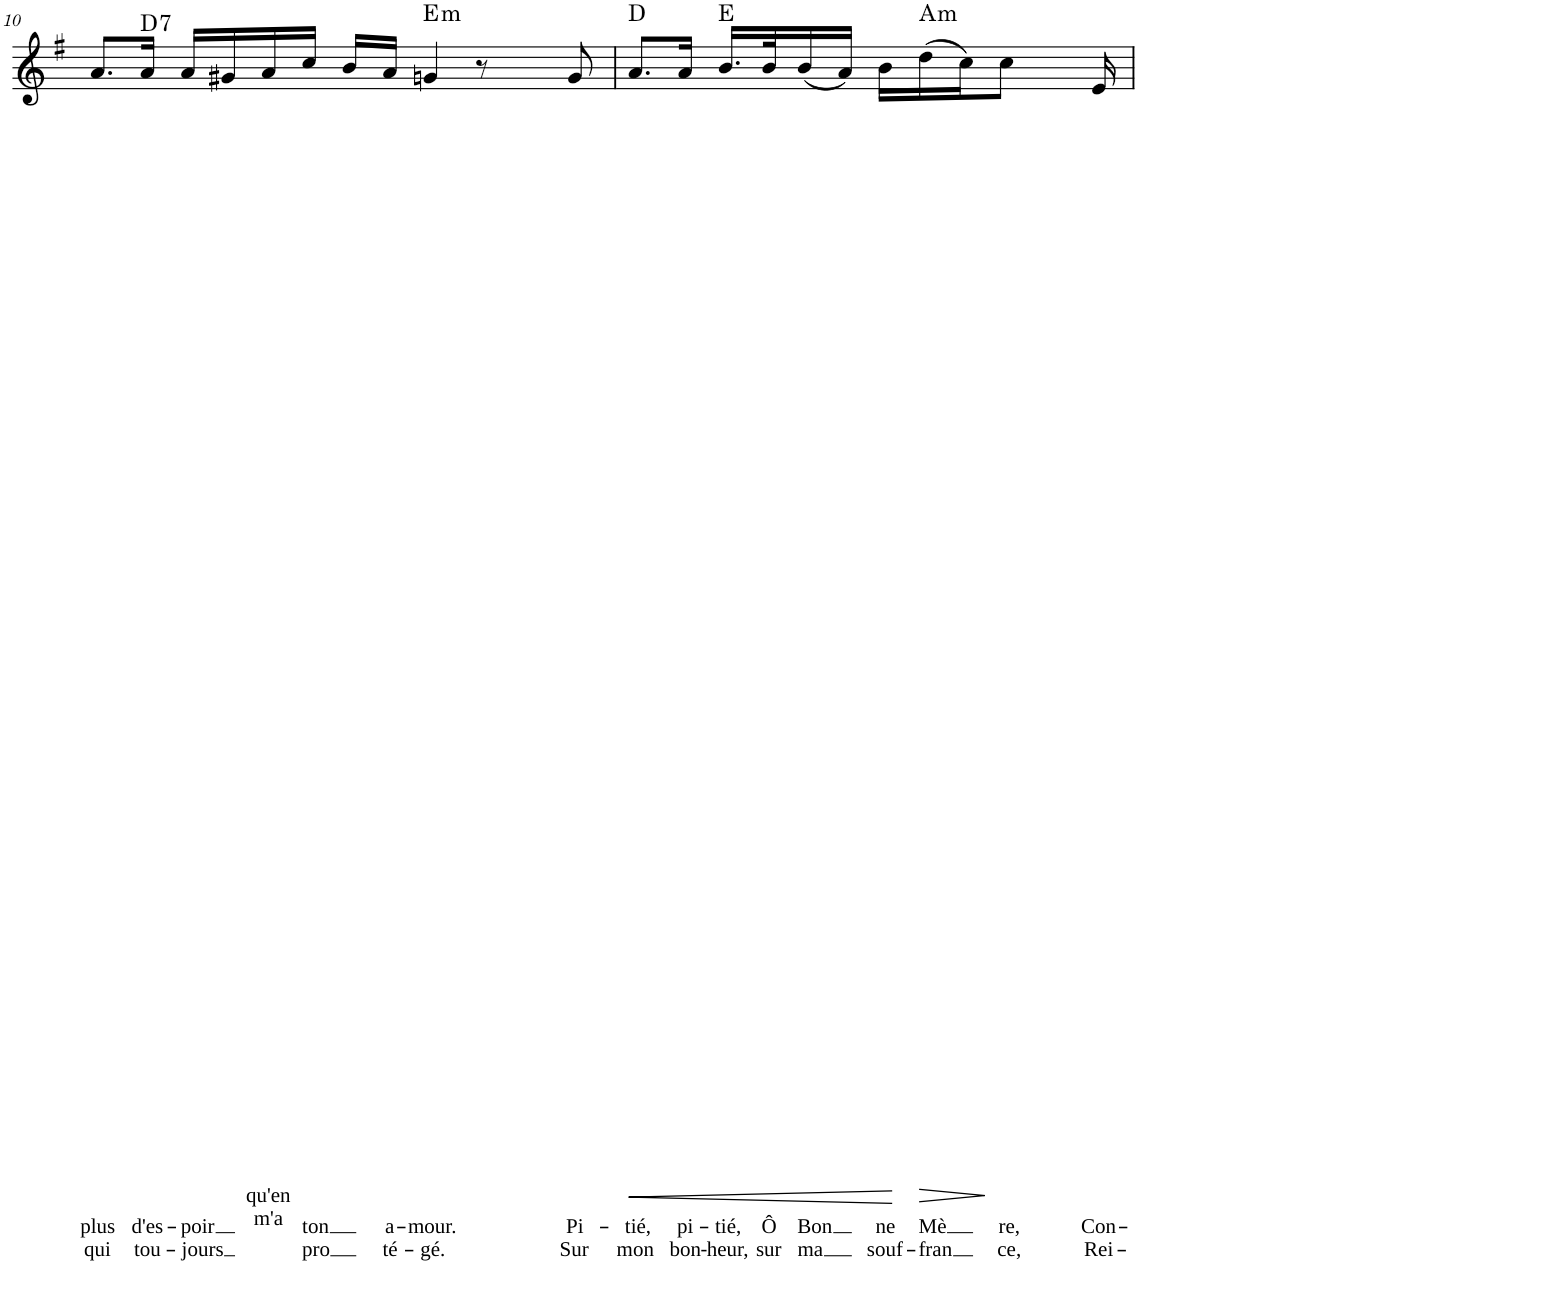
**kern	**text	**text	**dynam	**harte
*part1	*part1	*part1	*part1	*part1
*staff1	*staff1	*staff1	*staff1	*
*I"Voice	*	*	*	*
!!LO:PB:g=z
*clefG2	*	*	*	*
*k[f#]	*	*	*	*
*M4/4	*	*	*	*
=10	=10	=10	=10	=10
!	!LO:LY:b	!LO:LY:b	!	!
8.a/L	plus	qui	.	.
!	!LO:LY:b	!LO:LY:b	!	!LO:H:kt=7
16a/Jk	d'es-	tou-	.	D:7
!	!LO:LY:b	!LO:LY:b	!	!
16a/LL	-poir	-jours	.	.
16g#X/	.	.	.	.
!	!LO:LY:b	!LO:LY:b	!	!
16a/	qu'en	m'a	.	.
!	!LO:LY:b	!LO:LY:b	!	!
16cc/JJ	ton	pro	.	.
16b/LL	.	.	.	.
!	!LO:LY:b	!LO:LY:b	!	!
16a/JJ	a-	té-	.	.
!	!LO:LY:b	!LO:LY:b	!	!LO:H:kt=m
4gn/	-mour.	-gé.	.	E:min
8r	.	.	.	.
8ryy	.	.	.	.
!	!LO:LY:b	!LO:LY:b	!	!
8g/	Pi-	Sur	.	.
=11	=11	=11	=11	=11
!	!LO:LY:b	!LO:LY:b	!LO:HP:b	!
8.a/L	-tié,	mon	<	D:maj
!	!LO:LY:b	!LO:LY:b	!	!
16a/Jk	pi-	bon-	.	.
!	!LO:LY:b	!LO:LY:b	!	!
16.b/LL	-tié,	-heur,	.	E:maj
!	!LO:LY:b	!LO:LY:b	!	!
32b/K	Ô	sur	.	.
!	!LO:LY:b	!LO:LY:b	!	!
(16b/	-Bon	ma	.	.
16a/JJ)	.	.	.	.
!	!LO:LY:b	!LO:LY:b	!	!
16b\LL	ne	souf-	.	.
!	!LO:LY:b	!LO:LY:b	!LO:HP:b	!LO:H:kt=m
(16dd\	-Mè	-fran	>	A:min
16cc\J)	.	.	.	.
!	!LO:LY:b	!LO:LY:b	!	!
8cc\J	re,	ce,	.	.
8ryy	.	.	.	.
!	!LO:LY:b	!LO:LY:b	!	!
16e/	Con-	Rei-	.	.
.	.	.	[ ]	.
=	=	=	=	=
*-	*-	*-	*-	*-
